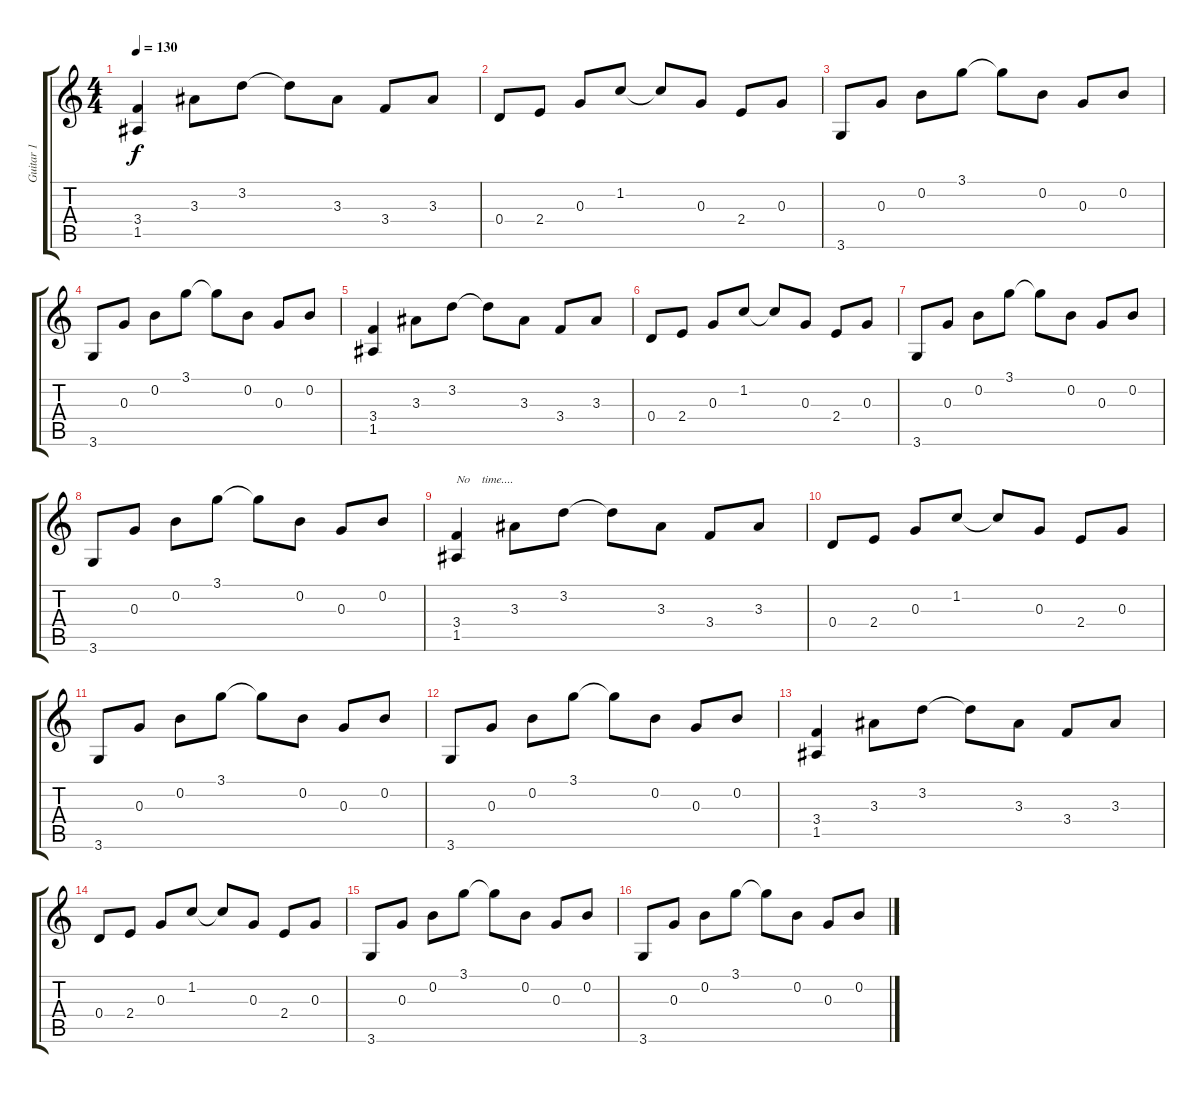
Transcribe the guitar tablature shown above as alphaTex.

\track ("Guitar 1" "Guitar 1") {instrument electricguitarclean}
\staff {score tabs}
\tuning (E4 B3 G3 D3 A2 E2) {hide}
\ts (4 4)
\tempo 130
\clef g2
\ks c
(3.4 1.5).4{dy f instrument electricguitarclean} 3.3.8 3.2.8 3.2{t}.8 3.3.8 3.4.8 3.3.8 |
0.4.8 2.4.8 0.3.8 1.2.8 1.2{t}.8 0.3.8 2.4.8 0.3.8 |
3.6.8 0.3.8 0.2.8 3.1.8 3.1{t}.8 0.2.8 0.3.8 0.2.8 |
3.6.8 0.3.8 0.2.8 3.1.8 3.1{t}.8 0.2.8 0.3.8 0.2.8 |
(3.4 1.5).4 3.3.8 3.2.8 3.2{t}.8 3.3.8 3.4.8 3.3.8 |
0.4.8 2.4.8 0.3.8 1.2.8 1.2{t}.8 0.3.8 2.4.8 0.3.8 |
3.6.8 0.3.8 0.2.8 3.1.8 3.1{t}.8 0.2.8 0.3.8 0.2.8 |
3.6.8 0.3.8 0.2.8 3.1.8 3.1{t}.8 0.2.8 0.3.8 0.2.8 |
(3.4 1.5).4{txt "No    time...."} 3.3.8 3.2.8 3.2{t}.8 3.3.8 3.4.8 3.3.8 |
0.4.8 2.4.8 0.3.8 1.2.8 1.2{t}.8 0.3.8 2.4.8 0.3.8 |
3.6.8 0.3.8 0.2.8 3.1.8 3.1{t}.8 0.2.8 0.3.8 0.2.8 |
3.6.8 0.3.8 0.2.8 3.1.8 3.1{t}.8 0.2.8 0.3.8 0.2.8 |
(3.4 1.5).4 3.3.8 3.2.8 3.2{t}.8 3.3.8 3.4.8 3.3.8 |
0.4.8 2.4.8 0.3.8 1.2.8 1.2{t}.8 0.3.8 2.4.8 0.3.8 |
3.6.8 0.3.8 0.2.8 3.1.8 3.1{t}.8 0.2.8 0.3.8 0.2.8 |
3.6.8 0.3.8 0.2.8 3.1.8 3.1{t}.8 0.2.8 0.3.8 0.2.8
